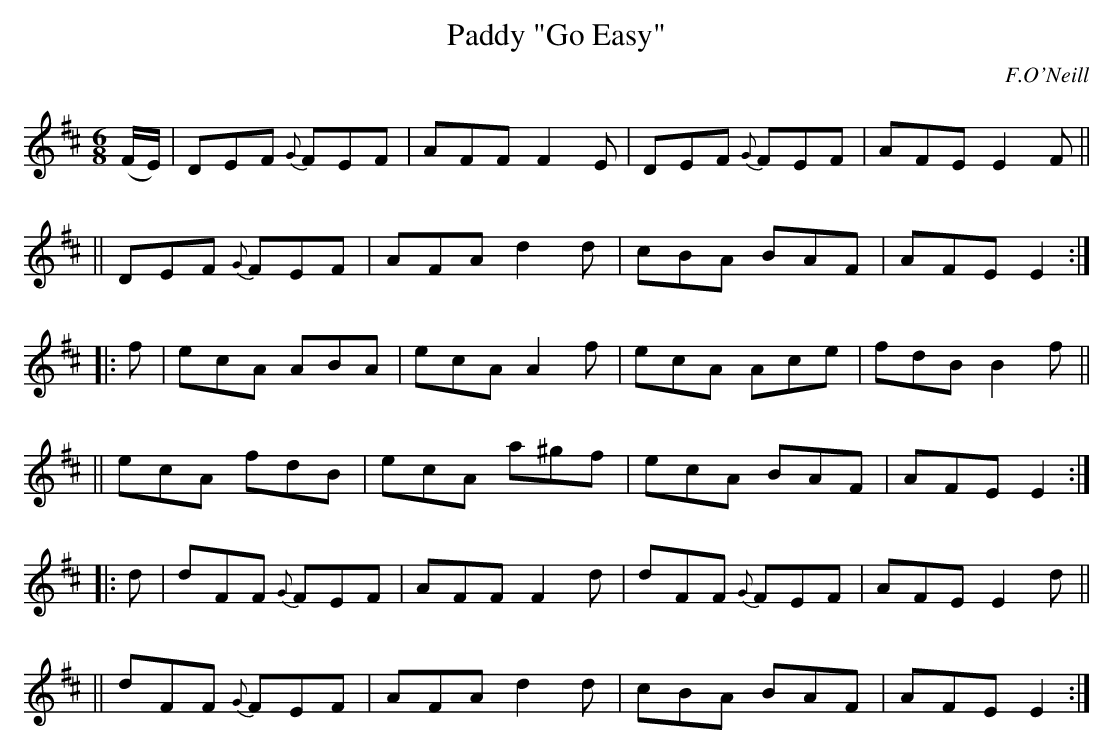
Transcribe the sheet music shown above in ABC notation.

X:1
T: Paddy "Go Easy"
O: F.O'Neill
M: 6/8
L: 1/8
K: D	% or maybe Edor
(F/E/) \
|  DEF {G}FEF | AFF F2E \
 | DEF {G}FEF | AFE E2F ||
|| DEF {G}FEF | AFA d2d | cBA BAF | AFE E2 :|
|: f \
|  ecA ABA | ecA A2f \
 | ecA Ace | fdB B2f ||
|| ecA fdB | ecA a^gf | ecA BAF | AFE E2 :|
|: d \
|  dFF {G}FEF | AFF F2d \
 | dFF {G}FEF | AFE E2d ||
|| dFF {G}FEF | AFA d2d | cBA BAF | AFE E2 :|
